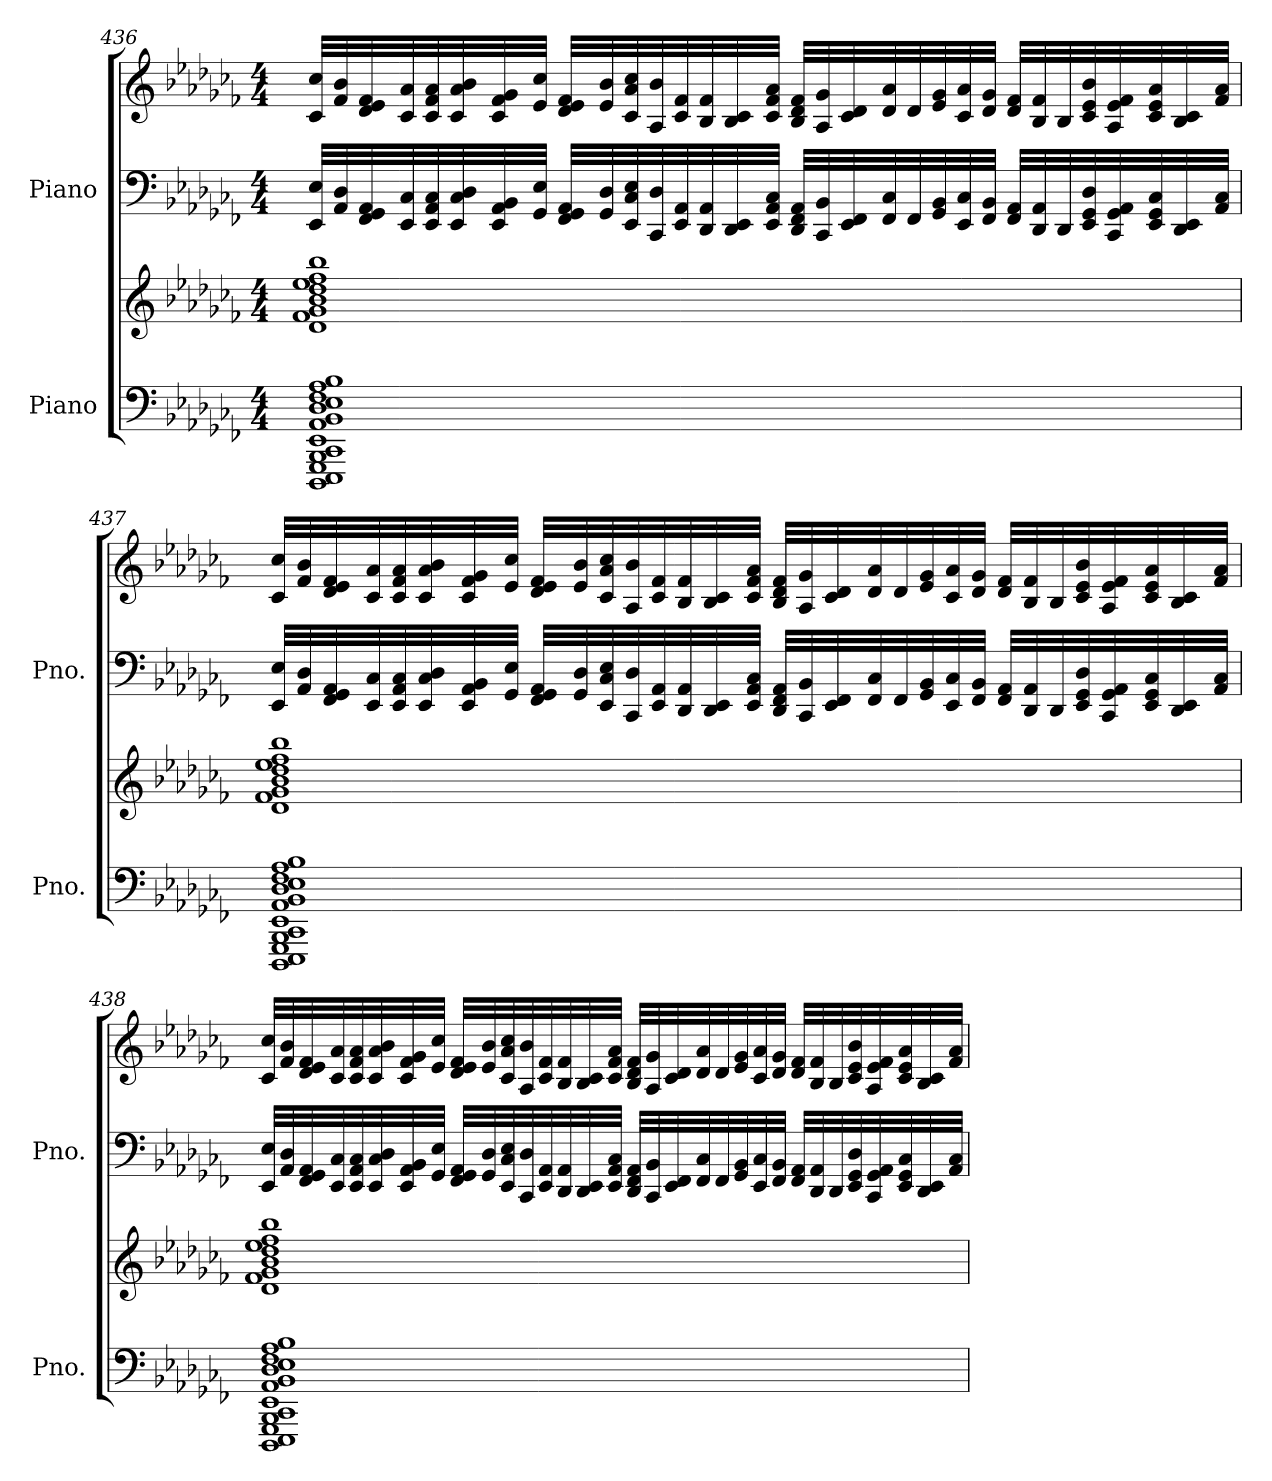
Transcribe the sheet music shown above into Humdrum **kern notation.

**kern	**kern	**kern	**kern
*part2	*part2	*part1	*part1
*staff4	*staff3	*staff2	*staff1
*I"Piano	*	*I"Piano	*
*I'Pno.	*	*I'Pno.	*
!!LO:LB:g=z
*clefF4	*clefG2	*clefF4	*clefG2
*ITrd14c24	*ITrd14c24	*ITrd-21c-36	*ITrd-21c-36
*k[b-e-a-d-g-c-f-]	*k[b-e-a-d-g-c-f-]	*k[b-e-a-d-g-c-f-]	*k[b-e-a-d-g-c-f-]
*M4/4	*M4/4	*M4/4	*M4/4
=436	=436	=436	=436
1DDDDD- 1EEEEE- 1GGGGG- 1BBBBB- 1CCCC- 1EEEE- 1AAAA- 1BBBB- 1DDD- 1EEE- 1FFF- 1AAA- 1BBB-	1DD- 1FF- 1GG- 1BB- 1D- 1E- 1F- 1B-	32ee-/ 32eee-/LLL	32cccc-/ 32ccccc-/LLL
.	.	32aa-/ 32ddd-/	32ffff-/ 32bbbb-/
.	.	32ff-/ 32gg-/ 32aa-/	32dddd-/ 32eeee-/ 32ffff-/
.	.	32ee-/ 32ccc-/	32cccc-/ 32aaaa-/
.	.	32ee-/ 32aa-/ 32ccc-/	32cccc-/ 32ffff-/ 32aaaa-/
.	.	32ee-/ 32ccc-/ 32ddd-/	32cccc-/ 32aaaa-/ 32bbbb-/
.	.	32ee-/ 32aa-/ 32bb-/	32cccc-/ 32ffff-/ 32gggg-/
.	.	32gg-/ 32eee-/JJJ	32eeee-/ 32ccccc-/JJJ
.	.	32ff-/ 32gg-/ 32aa-/LLL	32dddd-/ 32eeee-/ 32ffff-/LLL
.	.	32gg-/ 32ddd-/	32eeee-/ 32bbbb-/
.	.	32ee-/ 32ccc-/ 32eee-/	32cccc-/ 32aaaa-/ 32ccccc-/
.	.	32cc-/ 32ddd-/	32aaa-/ 32bbbb-/
.	.	32ee-/ 32aa-/	32cccc-/ 32ffff-/
.	.	32dd-/ 32aa-/	32bbb-/ 32ffff-/
.	.	32dd-/ 32ee-/	32bbb-/ 32cccc-/
.	.	32ee-/ 32aa-/ 32ccc-/JJJ	32cccc-/ 32ffff-/ 32aaaa-/JJJ
.	.	32dd-/ 32ff-/ 32aa-/LLL	32bbb-/ 32dddd-/ 32ffff-/LLL
.	.	32cc-/ 32bb-/	32aaa-/ 32gggg-/
.	.	32ee-/ 32ff-/	32cccc-/ 32dddd-/
.	.	32ff-/ 32ccc-/	32dddd-/ 32aaaa-/
.	.	32ff-/	32dddd-/
.	.	32gg-/ 32bb-/	32eeee-/ 32gggg-/
.	.	32ee-/ 32ccc-/	32cccc-/ 32aaaa-/
.	.	32ff-/ 32bb-/JJJ	32dddd-/ 32gggg-/JJJ
.	.	32ff-/ 32aa-/LLL	32dddd-/ 32ffff-/LLL
.	.	32dd-/ 32aa-/	32bbb-/ 32ffff-/
.	.	32dd-/	32bbb-/
.	.	32ee-/ 32gg-/ 32ddd-/	32cccc-/ 32eeee-/ 32bbbb-/
.	.	32cc-/ 32gg-/ 32aa-/	32aaa-/ 32eeee-/ 32ffff-/
.	.	32ee-/ 32gg-/ 32ccc-/	32cccc-/ 32eeee-/ 32aaaa-/
.	.	32dd-/ 32ee-/	32bbb-/ 32cccc-/
.	.	32aa-/ 32ccc-/JJJ	32ffff-/ 32aaaa-/JJJ
!!LO:LB:g=z
=437	=437	=437	=437
1DDDDD- 1EEEEE- 1GGGGG- 1BBBBB- 1CCCC- 1EEEE- 1AAAA- 1BBBB- 1DDD- 1EEE- 1FFF- 1AAA- 1BBB-	1DD- 1FF- 1GG- 1BB- 1D- 1E- 1F- 1B-	32ee-/ 32eee-/LLL	32cccc-/ 32ccccc-/LLL
.	.	32aa-/ 32ddd-/	32ffff-/ 32bbbb-/
.	.	32ff-/ 32gg-/ 32aa-/	32dddd-/ 32eeee-/ 32ffff-/
.	.	32ee-/ 32ccc-/	32cccc-/ 32aaaa-/
.	.	32ee-/ 32aa-/ 32ccc-/	32cccc-/ 32ffff-/ 32aaaa-/
.	.	32ee-/ 32ccc-/ 32ddd-/	32cccc-/ 32aaaa-/ 32bbbb-/
.	.	32ee-/ 32aa-/ 32bb-/	32cccc-/ 32ffff-/ 32gggg-/
.	.	32gg-/ 32eee-/JJJ	32eeee-/ 32ccccc-/JJJ
.	.	32ff-/ 32gg-/ 32aa-/LLL	32dddd-/ 32eeee-/ 32ffff-/LLL
.	.	32gg-/ 32ddd-/	32eeee-/ 32bbbb-/
.	.	32ee-/ 32ccc-/ 32eee-/	32cccc-/ 32aaaa-/ 32ccccc-/
.	.	32cc-/ 32ddd-/	32aaa-/ 32bbbb-/
.	.	32ee-/ 32aa-/	32cccc-/ 32ffff-/
.	.	32dd-/ 32aa-/	32bbb-/ 32ffff-/
.	.	32dd-/ 32ee-/	32bbb-/ 32cccc-/
.	.	32ee-/ 32aa-/ 32ccc-/JJJ	32cccc-/ 32ffff-/ 32aaaa-/JJJ
.	.	32dd-/ 32ff-/ 32aa-/LLL	32bbb-/ 32dddd-/ 32ffff-/LLL
.	.	32cc-/ 32bb-/	32aaa-/ 32gggg-/
.	.	32ee-/ 32ff-/	32cccc-/ 32dddd-/
.	.	32ff-/ 32ccc-/	32dddd-/ 32aaaa-/
.	.	32ff-/	32dddd-/
.	.	32gg-/ 32bb-/	32eeee-/ 32gggg-/
.	.	32ee-/ 32ccc-/	32cccc-/ 32aaaa-/
.	.	32ff-/ 32bb-/JJJ	32dddd-/ 32gggg-/JJJ
.	.	32ff-/ 32aa-/LLL	32dddd-/ 32ffff-/LLL
.	.	32dd-/ 32aa-/	32bbb-/ 32ffff-/
.	.	32dd-/	32bbb-/
.	.	32ee-/ 32gg-/ 32ddd-/	32cccc-/ 32eeee-/ 32bbbb-/
.	.	32cc-/ 32gg-/ 32aa-/	32aaa-/ 32eeee-/ 32ffff-/
.	.	32ee-/ 32gg-/ 32ccc-/	32cccc-/ 32eeee-/ 32aaaa-/
.	.	32dd-/ 32ee-/	32bbb-/ 32cccc-/
.	.	32aa-/ 32ccc-/JJJ	32ffff-/ 32aaaa-/JJJ
!!LO:PB:g=z
=438	=438	=438	=438
1DDDDD- 1EEEEE- 1GGGGG- 1BBBBB- 1CCCC- 1EEEE- 1AAAA- 1BBBB- 1DDD- 1EEE- 1FFF- 1AAA- 1BBB-	1DD- 1FF- 1GG- 1BB- 1D- 1E- 1F- 1B-	32ee-/ 32eee-/LLL	32cccc-/ 32ccccc-/LLL
.	.	32aa-/ 32ddd-/	32ffff-/ 32bbbb-/
.	.	32ff-/ 32gg-/ 32aa-/	32dddd-/ 32eeee-/ 32ffff-/
.	.	32ee-/ 32ccc-/	32cccc-/ 32aaaa-/
.	.	32ee-/ 32aa-/ 32ccc-/	32cccc-/ 32ffff-/ 32aaaa-/
.	.	32ee-/ 32ccc-/ 32ddd-/	32cccc-/ 32aaaa-/ 32bbbb-/
.	.	32ee-/ 32aa-/ 32bb-/	32cccc-/ 32ffff-/ 32gggg-/
.	.	32gg-/ 32eee-/JJJ	32eeee-/ 32ccccc-/JJJ
.	.	32ff-/ 32gg-/ 32aa-/LLL	32dddd-/ 32eeee-/ 32ffff-/LLL
.	.	32gg-/ 32ddd-/	32eeee-/ 32bbbb-/
.	.	32ee-/ 32ccc-/ 32eee-/	32cccc-/ 32aaaa-/ 32ccccc-/
.	.	32cc-/ 32ddd-/	32aaa-/ 32bbbb-/
.	.	32ee-/ 32aa-/	32cccc-/ 32ffff-/
.	.	32dd-/ 32aa-/	32bbb-/ 32ffff-/
.	.	32dd-/ 32ee-/	32bbb-/ 32cccc-/
.	.	32ee-/ 32aa-/ 32ccc-/JJJ	32cccc-/ 32ffff-/ 32aaaa-/JJJ
.	.	32dd-/ 32ff-/ 32aa-/LLL	32bbb-/ 32dddd-/ 32ffff-/LLL
.	.	32cc-/ 32bb-/	32aaa-/ 32gggg-/
.	.	32ee-/ 32ff-/	32cccc-/ 32dddd-/
.	.	32ff-/ 32ccc-/	32dddd-/ 32aaaa-/
.	.	32ff-/	32dddd-/
.	.	32gg-/ 32bb-/	32eeee-/ 32gggg-/
.	.	32ee-/ 32ccc-/	32cccc-/ 32aaaa-/
.	.	32ff-/ 32bb-/JJJ	32dddd-/ 32gggg-/JJJ
.	.	32ff-/ 32aa-/LLL	32dddd-/ 32ffff-/LLL
.	.	32dd-/ 32aa-/	32bbb-/ 32ffff-/
.	.	32dd-/	32bbb-/
.	.	32ee-/ 32gg-/ 32ddd-/	32cccc-/ 32eeee-/ 32bbbb-/
.	.	32cc-/ 32gg-/ 32aa-/	32aaa-/ 32eeee-/ 32ffff-/
.	.	32ee-/ 32gg-/ 32ccc-/	32cccc-/ 32eeee-/ 32aaaa-/
.	.	32dd-/ 32ee-/	32bbb-/ 32cccc-/
.	.	32aa-/ 32ccc-/JJJ	32ffff-/ 32aaaa-/JJJ
=	=	=	=
*-	*-	*-	*-
